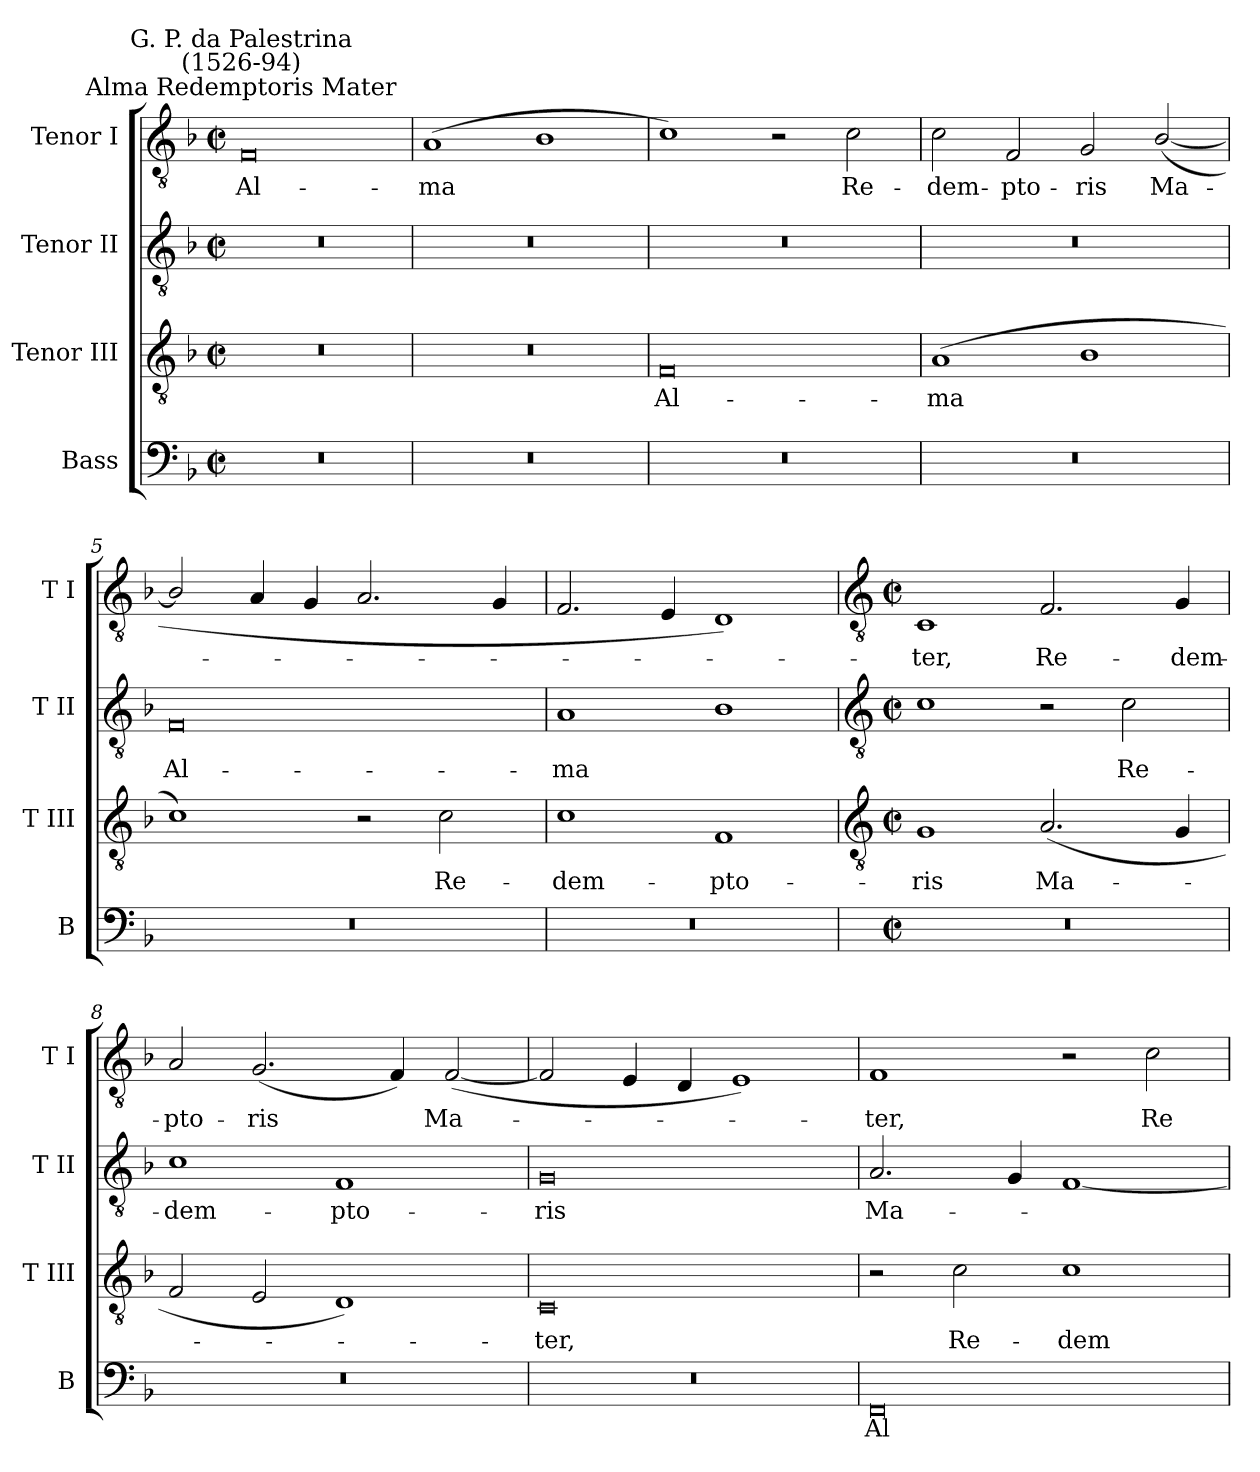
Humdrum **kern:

**kern	**text	**kern	**text	**kern	**text	**kern	**text
*part4	*part4	*part3	*part3	*part2	*part2	*part1	*part1
*staff4	*staff4	*staff3	*staff3	*staff2	*staff2	*staff1	*staff1
*I"Bass	*	*I"Tenor III	*	*I"Tenor II	*	*I"Tenor I	*
*I'B	*	*I'T III	*	*I'T II	*	*I'T I	*
*clefF4	*	*clefGv2	*	*clefGv2	*	*clefGv2	*
*k[b-]	*	*k[b-]	*	*k[b-]	*	*k[b-]	*
*F:	*	*F:	*	*F:	*	*F:	*
*M4/2	*	*M4/2	*	*M4/2	*	*M4/2	*
*met(c|)	*	*met(c|)	*	*met(c|)	*	*met(c|)	*
=1	=1	=1	=1	=1	=1	=1	=1
!	!	!	!	!	!	!LO:TX:a:cj:t=Alma Redemptoris Mater	!
!	!	!	!	!	!	!LO:TX:a:cj:t=G. P. da Palestrina\n(1526-94)	!
!	!	!	!	!	!	!	!LO:LY:b
0r	.	0r	.	0r	.	0F	Al-
=2	=2	=2	=2	=2	=2	=2	=2
!	!	!	!	!	!	!	!LO:LY:b
0r	.	0r	.	0r	.	(<1A	-ma
.	.	.	.	.	.	1B-	.
=3	=3	=3	=3	=3	=3	=3	=3
!	!	!	!LO:LY:b	!	!	!	!
0r	.	0F	Al-	0r	.	1c)	.
.	.	.	.	.	.	2r	.
!	!	!	!	!	!	!	!LO:LY:b
.	.	.	.	.	.	2c	Re-
=4	=4	=4	=4	=4	=4	=4	=4
!	!	!	!LO:LY:b	!	!	!	!LO:LY:b
0r	.	(<1A	-ma	0r	.	2c	-dem-
!	!	!	!	!	!	!	!LO:LY:b
.	.	.	.	.	.	2F	-pto-
!	!	!	!	!	!	!	!LO:LY:b
.	.	1B-	.	.	.	2G	-ris
!	!	!	!	!	!	!	!LO:LY:b
.	.	.	.	.	.	(<[2B-/	Ma-
=5	=5	=5	=5	=5	=5	=5	=5
!	!	!	!	!	!LO:LY:b	!	!
0r	.	1c)	.	0F	Al-	2B-/]	.
.	.	.	.	.	.	4A	.
.	.	.	.	.	.	4G	.
.	.	2r	.	.	.	2.A	.
!	!	!	!LO:LY:b	!	!	!	!
.	.	2c	Re-	.	.	.	.
.	.	.	.	.	.	4G	.
=6	=6	=6	=6	=6	=6	=6	=6
!	!	!	!LO:LY:b	!	!LO:LY:b	!	!
0r	.	1c	-dem-	1A	-ma	2.F	.
.	.	.	.	.	.	4E	.
!	!	!	!LO:LY:b	!	!	!	!
.	.	1F	-pto-	1B-	.	1D)	.
!!LO:LB:g=z
=7	=7	=7	=7	=7	=7	=7	=7
*	*	*clefGv2	*	*clefGv2	*	*clefGv2	*
*M4/2	*	*M4/2	*	*M4/2	*	*M4/2	*
*met(c|)	*	*met(c|)	*	*met(c|)	*	*met(c|)	*
!	!	!	!LO:LY:b	!	!	!	!LO:LY:b
0r	.	1G	-ris	1c	.	1C	ter,
!	!	!	!LO:LY:b	!	!	!	!LO:LY:b
.	.	(<2.A	Ma-	2r	.	2.F	Re-
!	!	!	!	!	!LO:LY:b	!	!
.	.	.	.	2c	Re-	.	.
!	!	!	!	!	!	!	!LO:LY:b
.	.	4G	.	.	.	4G	-dem-
=8	=8	=8	=8	=8	=8	=8	=8
!	!	!	!	!	!LO:LY:b	!	!LO:LY:b
0r	.	2F	.	1c	-dem-	2A	-pto-
!	!	!	!	!	!	!	!LO:LY:b
.	.	2E	.	.	.	(<2.G	-ris
!	!	!	!	!	!LO:LY:b	!	!
.	.	1D)	.	1F	-pto-	.	.
.	.	.	.	.	.	4F)	.
!	!	!	!	!	!	!	!LO:LY:b
.	.	.	.	.	.	(<[2F	Ma-
=9	=9	=9	=9	=9	=9	=9	=9
!	!	!	!LO:LY:b	!	!LO:LY:b	!	!
0r	.	0C	ter,	0G	-ris	2F]	.
.	.	.	.	.	.	4E	.
.	.	.	.	.	.	4D	.
.	.	.	.	.	.	1E)	.
=10	=10	=10	=10	=10	=10	=10	=10
!	!LO:LY:b	!	!	!	!LO:LY:b	!	!LO:LY:b
0FF	Al-	2r	.	2.A	Ma-	1F	ter,
!	!	!	!LO:LY:b	!	!	!	!
.	.	2c	Re-	.	.	.	.
.	.	.	.	4G	.	.	.
!	!	!	!LO:LY:b	!	!	!	!
.	.	1c	-dem-	[1F	.	2r	.
!	!	!	!	!	!	!	!LO:LY:b
.	.	.	.	.	.	2c	Re-
=	=	=	=	=	=	=	=
*-	*-	*-	*-	*-	*-	*-	*-
